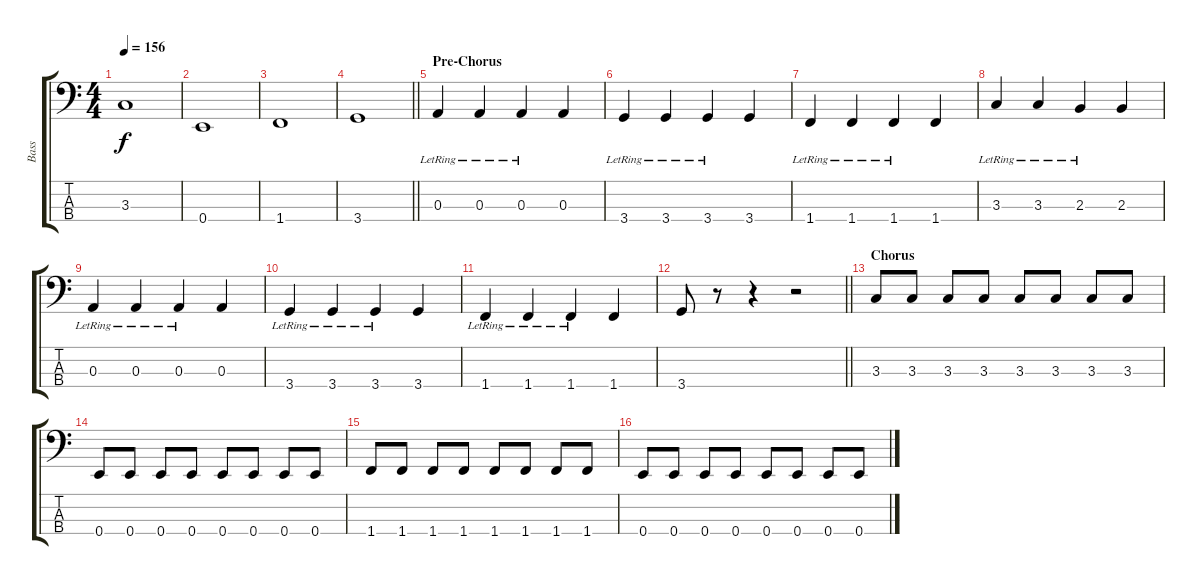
\track ("Bass" "Bass") {instrument electricbassfinger}
\staff {score tabs}
\tuning (G2 D2 A1 E1) {hide}
\ts (4 4)
\tempo 156
\clef f4
\ks c
3.3.1{dy f} |
0.4.1 |
1.4.1 |
\barLineRight lightlight
3.4.1 |
\section ("" "Pre-Chorus")
0.3{lr}.4 0.3{lr}.4 0.3{lr}.4 0.3.4 |
3.4{lr}.4 3.4{lr}.4 3.4{lr}.4 3.4.4 |
1.4{lr}.4 1.4{lr}.4 1.4{lr}.4 1.4.4 |
3.3{lr}.4 3.3{lr}.4 2.3{lr}.4 2.3.4 |
0.3{lr}.4 0.3{lr}.4 0.3{lr}.4 0.3.4 |
3.4{lr}.4 3.4{lr}.4 3.4{lr}.4 3.4.4 |
1.4{lr}.4 1.4{lr}.4 1.4{lr}.4 1.4.4 |
\barLineRight lightlight
3.4.8 r.8 r.4 r.2 |
\section ("" "Chorus")
3.3.8 3.3.8 3.3.8 3.3.8 3.3.8 3.3.8 3.3.8 3.3.8 |
0.4.8 0.4.8 0.4.8 0.4.8 0.4.8 0.4.8 0.4.8 0.4.8 |
1.4.8 1.4.8 1.4.8 1.4.8 1.4.8 1.4.8 1.4.8 1.4.8 |
0.4.8 0.4.8 0.4.8 0.4.8 0.4.8 0.4.8 0.4.8 0.4.8
